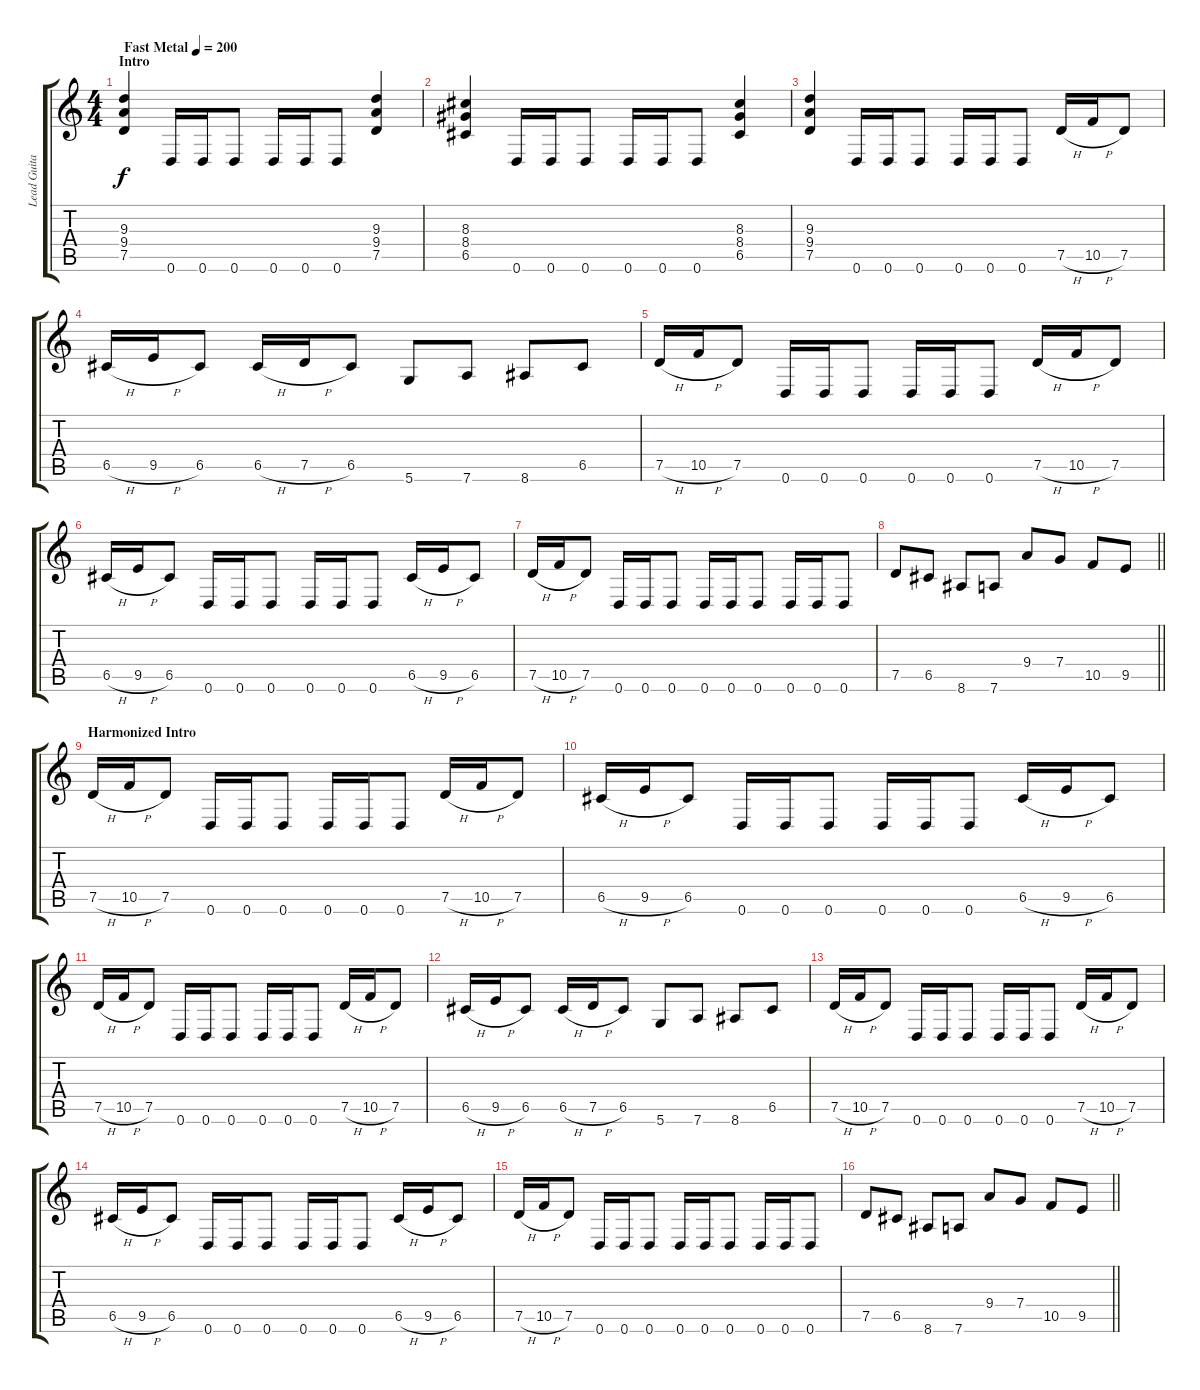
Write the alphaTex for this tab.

\track ("Lead Guitar (Oli Herbert)" "Lead Guita") {instrument distortionguitar}
\staff {score tabs}
\tuning (D4 A3 F3 C3 G2 D2) {hide}
\ts (4 4)
\section ("" "Intro")
\tempo (200 "Fast Metal")
\clef g2
\ks c
(9.3 9.4 7.5).4{dy f instrument distortionguitar} 0.6.16 0.6.16 0.6.8 0.6.16 0.6.16 0.6.8 (9.3 9.4 7.5).4 |
(8.3 8.4 6.5).4 0.6.16 0.6.16 0.6.8 0.6.16 0.6.16 0.6.8 (8.3 8.4 6.5).4 |
(9.3 9.4 7.5).4 0.6.16 0.6.16 0.6.8 0.6.16 0.6.16 0.6.8 7.5{h}.16 10.5{h}.16 7.5.8 |
6.5{h}.16 9.5{h}.16 6.5.8 6.5{h}.16 7.5{h}.16 6.5.8 5.6.8 7.6.8 8.6.8 6.5.8 |
7.5{h}.16 10.5{h}.16 7.5.8 0.6.16 0.6.16 0.6.8 0.6.16 0.6.16 0.6.8 7.5{h}.16 10.5{h}.16 7.5.8 |
6.5{h}.16 9.5{h}.16 6.5.8 0.6.16 0.6.16 0.6.8 0.6.16 0.6.16 0.6.8 6.5{h}.16 9.5{h}.16 6.5.8 |
7.5{h}.16 10.5{h}.16 7.5.8 0.6.16 0.6.16 0.6.8 0.6.16 0.6.16 0.6.8 0.6.16 0.6.16 0.6.8 |
\barLineRight lightlight
7.5.8 6.5.8 8.6.8 7.6.8 9.4.8 7.4.8 10.5.8 9.5.8 |
\section ("" "Harmonized Intro")
7.5{h}.16 10.5{h}.16 7.5.8 0.6.16 0.6.16 0.6.8 0.6.16 0.6.16 0.6.8 7.5{h}.16 10.5{h}.16 7.5.8 |
6.5{h}.16 9.5{h}.16 6.5.8 0.6.16 0.6.16 0.6.8 0.6.16 0.6.16 0.6.8 6.5{h}.16 9.5{h}.16 6.5.8 |
7.5{h}.16 10.5{h}.16 7.5.8 0.6.16 0.6.16 0.6.8 0.6.16 0.6.16 0.6.8 7.5{h}.16 10.5{h}.16 7.5.8 |
6.5{h}.16 9.5{h}.16 6.5.8 6.5{h}.16 7.5{h}.16 6.5.8 5.6.8 7.6.8 8.6.8 6.5.8 |
7.5{h}.16 10.5{h}.16 7.5.8 0.6.16 0.6.16 0.6.8 0.6.16 0.6.16 0.6.8 7.5{h}.16 10.5{h}.16 7.5.8 |
6.5{h}.16 9.5{h}.16 6.5.8 0.6.16 0.6.16 0.6.8 0.6.16 0.6.16 0.6.8 6.5{h}.16 9.5{h}.16 6.5.8 |
7.5{h}.16 10.5{h}.16 7.5.8 0.6.16 0.6.16 0.6.8 0.6.16 0.6.16 0.6.8 0.6.16 0.6.16 0.6.8 |
\barLineRight lightlight
7.5.8 6.5.8 8.6.8 7.6.8 9.4.8 7.4.8 10.5.8 9.5.8
